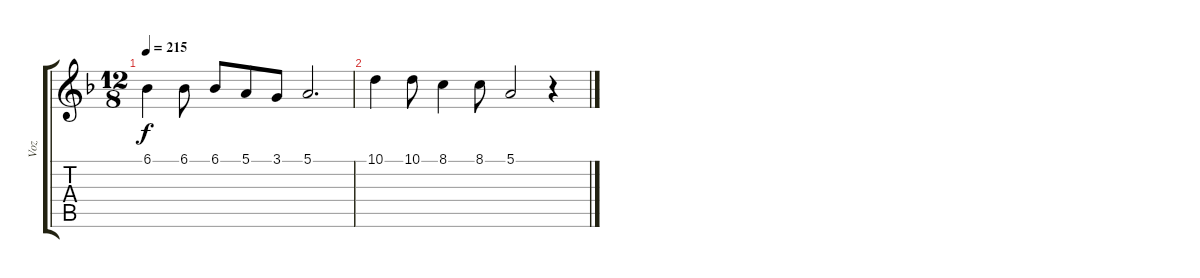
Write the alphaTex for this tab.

\track ("Voz" "Voz") {instrument lead2sawtooth}
\staff {score tabs}
\tuning (E4 B3 G3 D3 A2 E2) {hide}
\ts (12 8)
\tempo 215
\clef g2
\ks dminor
6.1.4{dy f} 6.1.8 6.1.8 5.1.8 3.1.8 5.1.2{d} |
10.1.4 10.1.8 8.1.4 8.1.8 5.1.2 r.4
